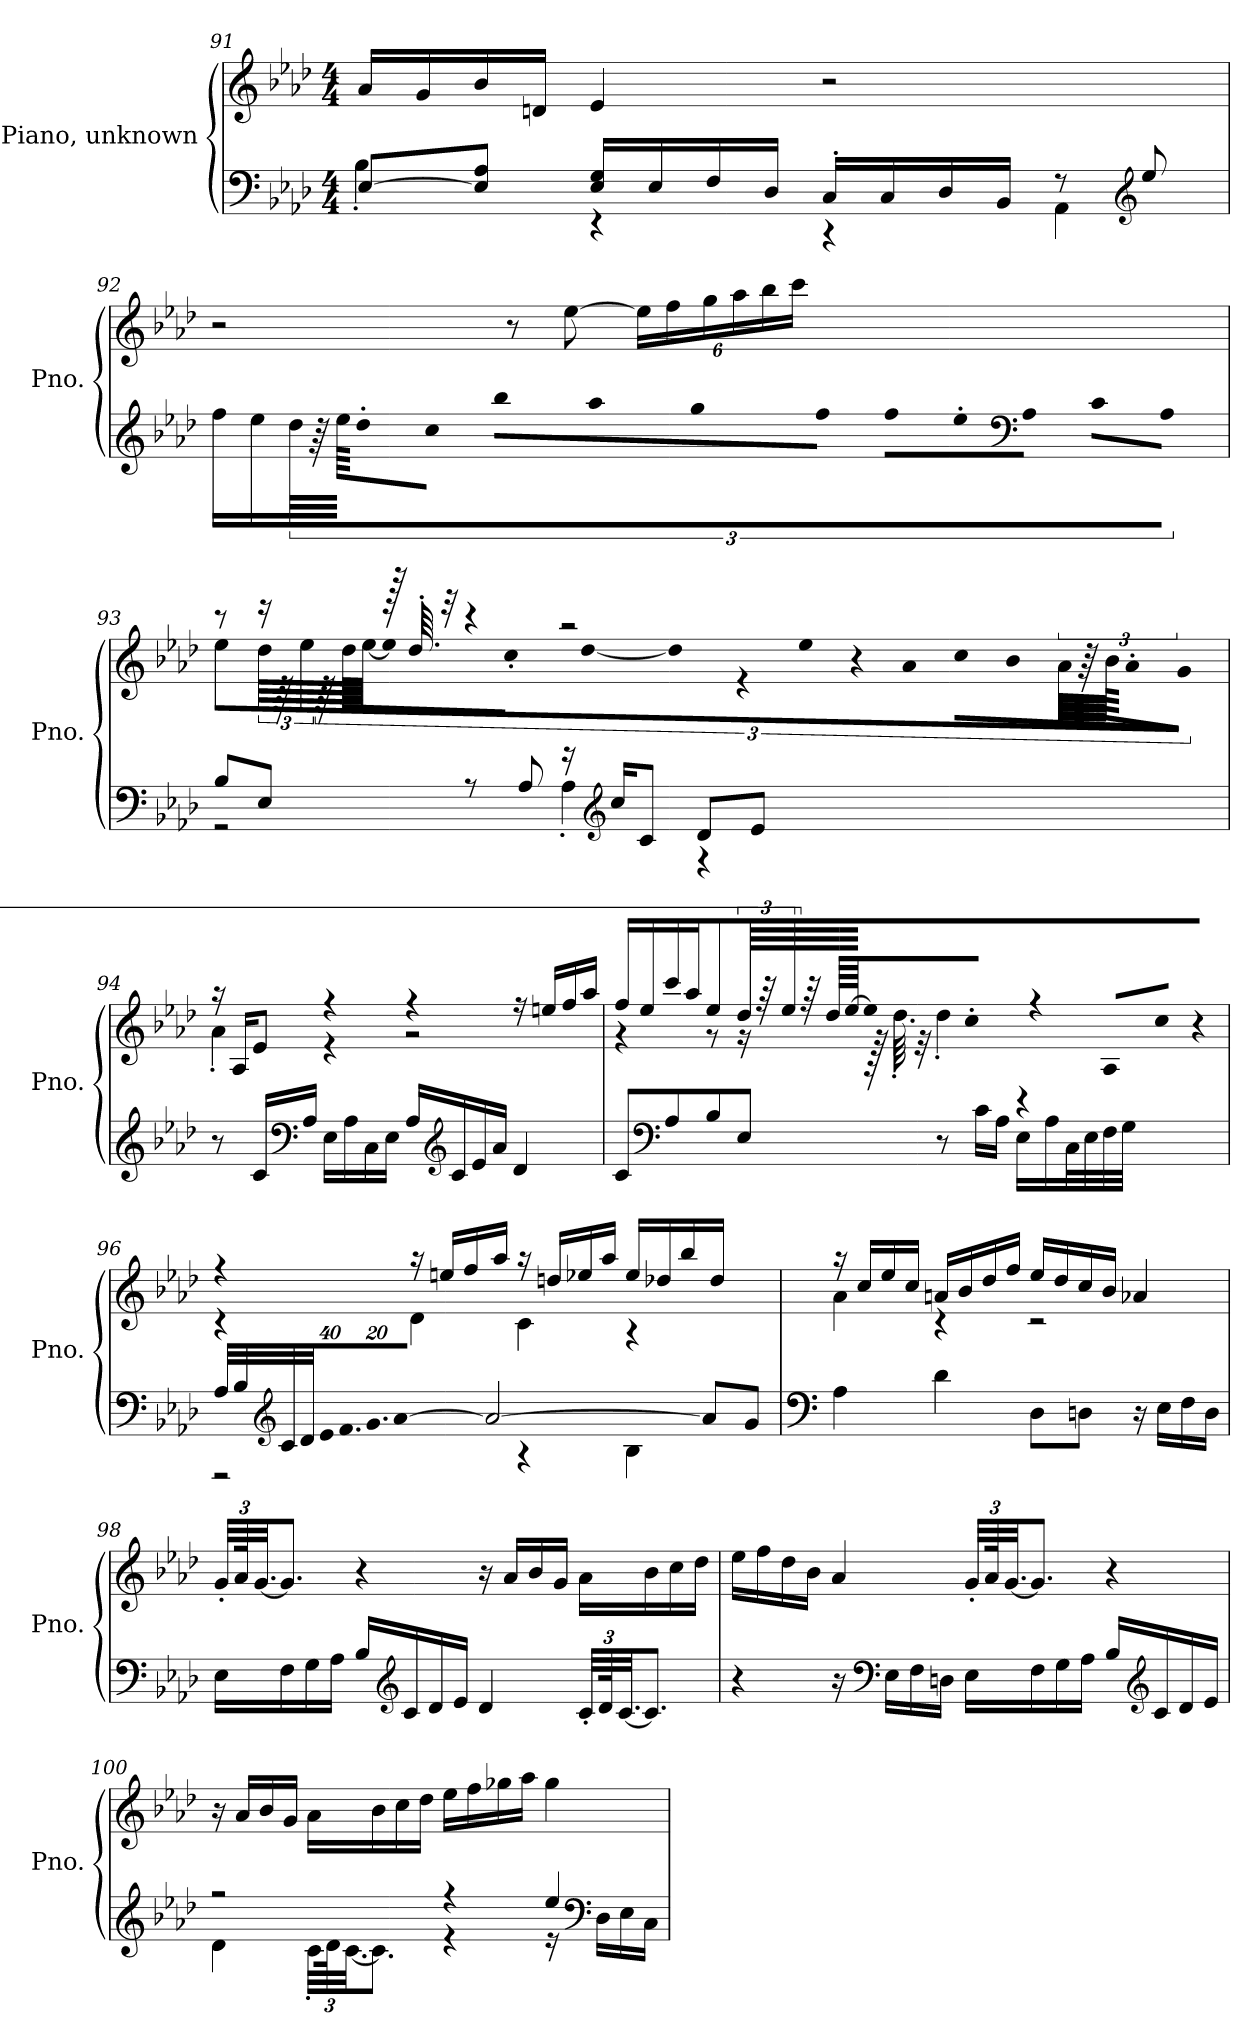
**kern	**kern
*part1	*part1
*staff2	*staff1
*I"Piano, unknown	*
*I'Pno.	*
*clefF4	*clefG2
*k[b-e-a-d-]	*k[b-e-a-d-]
*M4/4	*M4/4
=91	=91
*^	*
[8E-/L	4B-'\	16a-/LL
.	.	16g/
8E-/] 8A-/J	.	16b-/
.	.	16dn/JJ
16E-/ 16G/LL	4r	4e-/
16E-/	.	.
16F/	.	.
16D-/JJ	.	.
16C'/LL	4r	2r
16C/	.	.
16D-/	.	.
16BB-/JJ	.	.
8r	4AA-\	.
*clefG2	*	*
8ee-/	.	.
*v	*v	*
!!LO:LB:g=z
=92	=92
16ff\LL	2r
16ee-\	.
96dd-\JJkk	.
96r	.
96ee-\KLLL	.
32dd-'\J	.
16cc\JJ	.
16bb-\LL	.
16aa-\	.
16gg\	.
16ff\JJ	.
16ff\LL	8r
16ee-'\J	.
*clefF4	*
8A-\J	[8ee-\
*	*Xbrackettup
8c\L	24ee-\LL]
.	24ff\
.	24gg\
8A-\J	24aa-\
.	24bb-\
.	24ccc\JJ
!!LO:PB:g=z
=93	=93
*^	*^
8B-/L	2r	8r	8ee-\L
*	*	*	*brackettup
8E-/J	.	16r	96dd-\Jkkk
.	.	.	96r
.	.	.	96ee-\
.	.	.	96r
.	.	.	96dd-\LLLL
.	.	.	[96ee-\J
.	.	128r	32ee-\]
.	.	64.dd-'/	.
.	.	32r	32cc'\JJJ
8r	.	4r	[4dd-\
8A-/	.	.	.
16r	4A-'\	2r	16dd-\]
*clefG2	*	*	*
16cc/KL	.	.	16r
8c/J	.	.	16ee-\
.	.	.	32r
.	.	.	32a-\
8d-/L	4r	.	16cc\LL
.	.	.	16b-\
8e-/J	.	.	96a-\JJkk
.	.	.	96r
.	.	.	96b-\KLLL
.	.	.	32a-'\J
.	.	.	16g\JJ
*v	*v	*	*
!!LO:LB:g=z	!!
=94	=94	=94
8r	16r	4a-'\
.	16A-/KL	.
16c/LL	8e-/J	.
*clefF4	*	*
16A-/JJ	.	.
16E-\LL	4r	4r
16A-\	.	.
16C\	.	.
16E-\JJ	.	.
16A-/LL	4r	2r
*clefG2	*	*
16c/	.	.
16e-/	.	.
16a-/JJ	.	.
4d-/	16r	.
.	16een/LL	.
.	16ff/	.
.	16aa-/JJ	.
!!LO:LB:g=z	!!
=95	=95	=95
8c/L	16ff/LL	4r
.	16ee-/	.
*clefF4	*	*
8A-/	16ccc/	.
.	16aa-/J	.
8B-/	8ee-/	8r
8E-/J	96dd-/Jkkk	16r
.	96r	.
.	96ee-/	.
.	96r	.
.	96dd-/LLLL	.
.	[96ee-/J	.
.	32ee-/]	128r
.	.	64.dd-'\
.	32cc'/JJJ	32r
8r	16r	4dd-'\
.	16A-/KL	.
16c\LL	8cc/J	.
16A-\JJ	.	.
16E-\LL	4r	4r
16A-\	.	.
32C\L	.	.
32E-\	.	.
32F\	.	.
32G\JJJ	.	.
!!LO:LB:g=z	!!
=96	=96	=96
*^	*	*
32A-/LLL	2r	4r	4r
32B-/	.	.	.
*clefG2	*	*	*
32c/	.	.	.
32d-/	.	.	.
*Xbrackettup	*	*	*
!LO:N:vis=32	!	!	!
640%23e-/	.	.	.
!LO:N:vis=64.	!	!	!
640%17f/L	.	.	.
!LO:N:vis=64.	!	!	!
640%17g/J	.	.	.
!LO:N:vis=32	!	!	!
[640%23a-/JJJ	.	.	.
2a-/_	.	16r	4d-\
.	.	16een/LL	.
.	.	16ff/	.
.	.	16aa-/JJ	.
.	4r	16r	4c\
.	.	16ddn/LL	.
.	.	16ee-X/	.
.	.	16aa-/JJ	.
8a-/L]	4B-\	16ee-/LL	4r
.	.	16dd-X/	.
8g/J	.	16bb-/	.
.	.	16dd-/JJ	.
*v	*v	*	*
=97	=97	=97
*clefF4	*	*
4A-\	16r	4a-\
.	16cc/LL	.
.	16ee-/	.
.	16cc/JJ	.
4d-\	16an/LL	4r
.	16b-/	.
.	16dd-/	.
.	16ff/JJ	.
8D-\L	16ee-/LL	2r
.	16dd-/	.
8Dn\J	16cc/	.
.	16b-/JJ	.
16r	4a-X/	.
16E-\LL	.	.
16F\	.	.
16D\JJ	.	.
*	*v	*v
!!LO:LB:g=z
=98	=98
*	*Xbrackettup
16E-\LL	48g'/LLL
.	96a-/K
.	[48.g/JJ
16F\	8.g/J]
16G\	.
16A-\JJ	.
16B-/LL	4r
*clefG2	*
16c/	.
16d-/	.
16e-/JJ	.
4d-/	16r
.	16a-/LL
.	16b-/
.	16g/JJ
48c'/LLL	16a-\LL
96d-/K	.
[48.c/JJ	.
8.c/J]	16b-\
.	16cc\
.	16dd-\JJ
=99	=99
4r	16ee-\LL
.	16ff\
.	16dd-\
.	16b-\JJ
16r	4a-/
*clefF4	*
16E-\LL	.
16F\	.
16Dn\JJ	.
16E-\LL	48g'/LLL
.	96a-/K
.	[48.g/JJ
16F\	8.g/J]
16G\	.
16A-\JJ	.
16B-/LL	4r
*clefG2	*
16c/	.
16d-/	.
16e-/JJ	.
!!LO:LB:g=z
=100	=100
*^	*
2r	4d-\	16r
.	.	16a-/LL
.	.	16b-/
.	.	16g/JJ
.	48c'\LLL	16a-\LL
.	96d-\K	.
.	[48.c\JJ	.
.	8.c\J]	16b-\
.	.	16cc\
.	.	16dd-\JJ
4r	4r	16ee-\LL
.	.	16ff\
.	.	16gg-X\
.	.	16aa-\JJ
4ee-/	16r	4gg-\
*clefF4	*	*
.	16D-\LL	.
.	16E-\	.
.	16C\JJ	.
*v	*v	*
=	=
*-	*-
